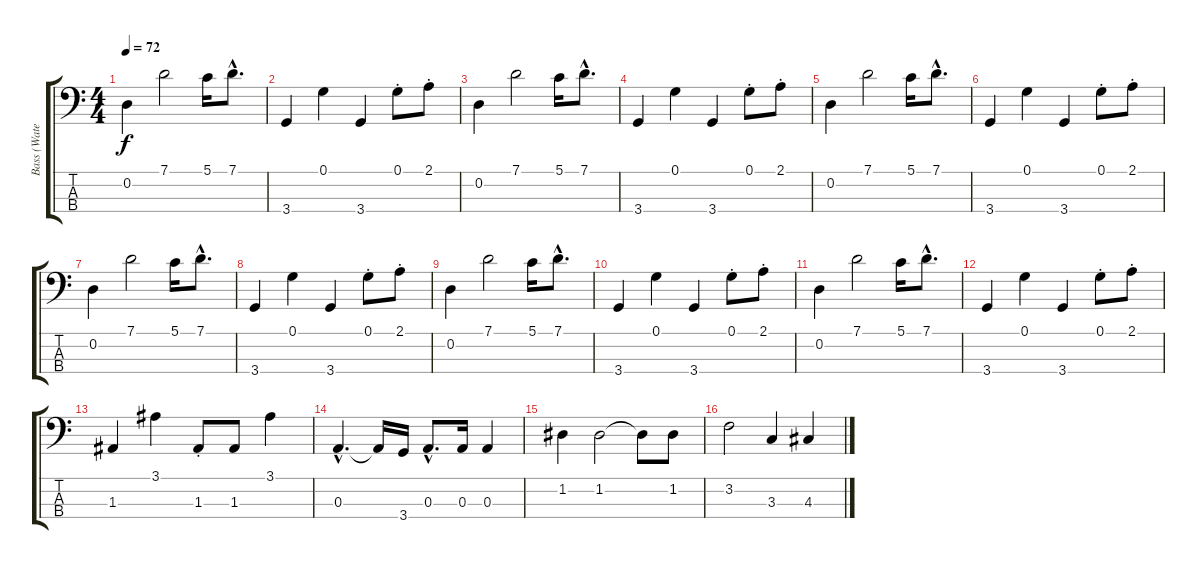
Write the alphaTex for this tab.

\track ("Bass (Waters)" "Bass (Wate") {instrument electricbasspick}
\staff {score tabs}
\tuning (G2 D2 A1 E1) {hide}
\ts (4 4)
\tempo 72
\clef f4
\ks c
0.2.4{dy f} 7.1.2 5.1.16 7.1{hac}.8{d} |
3.4.4 0.1.4 3.4.4 0.1{st}.8 2.1{st}.8 |
0.2.4 7.1.2 5.1.16 7.1{hac}.8{d} |
3.4.4 0.1.4 3.4.4 0.1{st}.8 2.1{st}.8 |
0.2.4 7.1.2 5.1.16 7.1{hac}.8{d} |
3.4.4 0.1.4 3.4.4 0.1{st}.8 2.1{st}.8 |
0.2.4 7.1.2 5.1.16 7.1{hac}.8{d} |
3.4.4 0.1.4 3.4.4 0.1{st}.8 2.1{st}.8 |
0.2.4 7.1.2 5.1.16 7.1{hac}.8{d} |
3.4.4 0.1.4 3.4.4 0.1{st}.8 2.1{st}.8 |
0.2.4 7.1.2 5.1.16 7.1{hac}.8{d} |
3.4.4 0.1.4 3.4.4 0.1{st}.8 2.1{st}.8 |
1.3.4 3.1.4 1.3{st}.8 1.3.8 3.1.4 |
0.3{hac}.4{d} 0.3{t}.16 3.4.16 0.3{hac}.8{d} 0.3.16 0.3.4 |
1.2.4 1.2.2 1.2{t}.8 1.2.8 |
3.2.2 3.3.4 4.3.4
